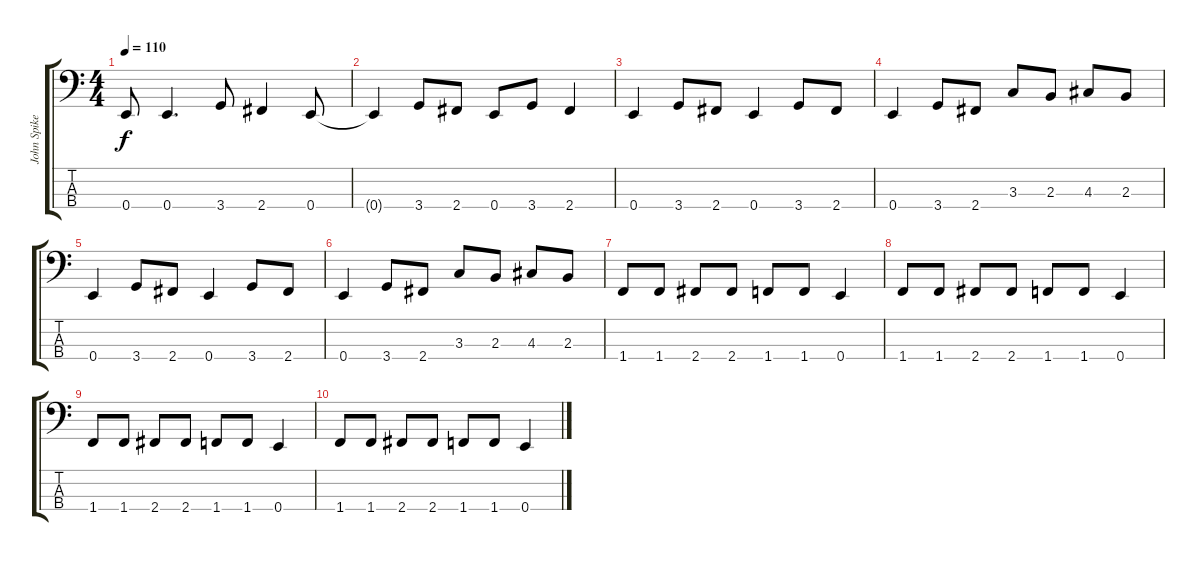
\track ("John Spiker" "John Spike") {solo instrument electricbassfinger}
\staff {score tabs}
\tuning (G2 D2 A1 E1) {hide}
\ts (4 4)
\tempo 110
\clef f4
\ks c
0.4.8{dy f} 0.4.4{d} 3.4.8 2.4.4 0.4.8 |
0.4{t}.4 3.4.8 2.4.8 0.4.8 3.4.8 2.4.4 |
0.4.4 3.4.8 2.4.8 0.4.4 3.4.8 2.4.8 |
0.4.4 3.4.8 2.4.8 3.3.8 2.3.8 4.3.8 2.3.8 |
0.4.4 3.4.8 2.4.8 0.4.4 3.4.8 2.4.8 |
0.4.4 3.4.8 2.4.8 3.3.8 2.3.8 4.3.8 2.3.8 |
1.4.8 1.4.8 2.4.8 2.4.8 1.4.8 1.4.8 0.4.4 |
1.4.8 1.4.8 2.4.8 2.4.8 1.4.8 1.4.8 0.4.4 |
1.4.8 1.4.8 2.4.8 2.4.8 1.4.8 1.4.8 0.4.4 |
1.4.8 1.4.8 2.4.8 2.4.8 1.4.8 1.4.8 0.4.4
